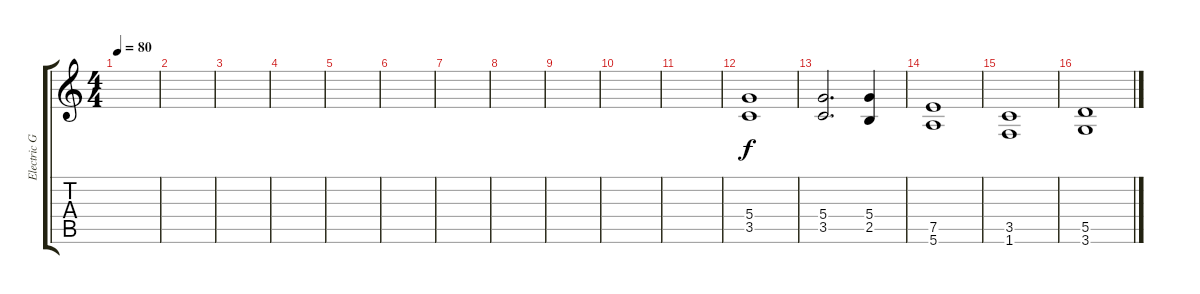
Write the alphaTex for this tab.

\track ("Electric Guitar" "Electric G") {instrument overdrivenguitar}
\staff {score tabs}
\tuning (E4 B3 G3 D3 A2 E2) {hide}
\ts (4 4)
\tempo 80
\clef g2
\ks c
|
|
|
|
|
|
|
|
|
|
|
(5.4 3.5).1 |
(5.4 3.5).2{d} (5.4 2.5).4 |
(7.5 5.6).1 |
(3.5 1.6).1 |
(5.5 3.6).1
